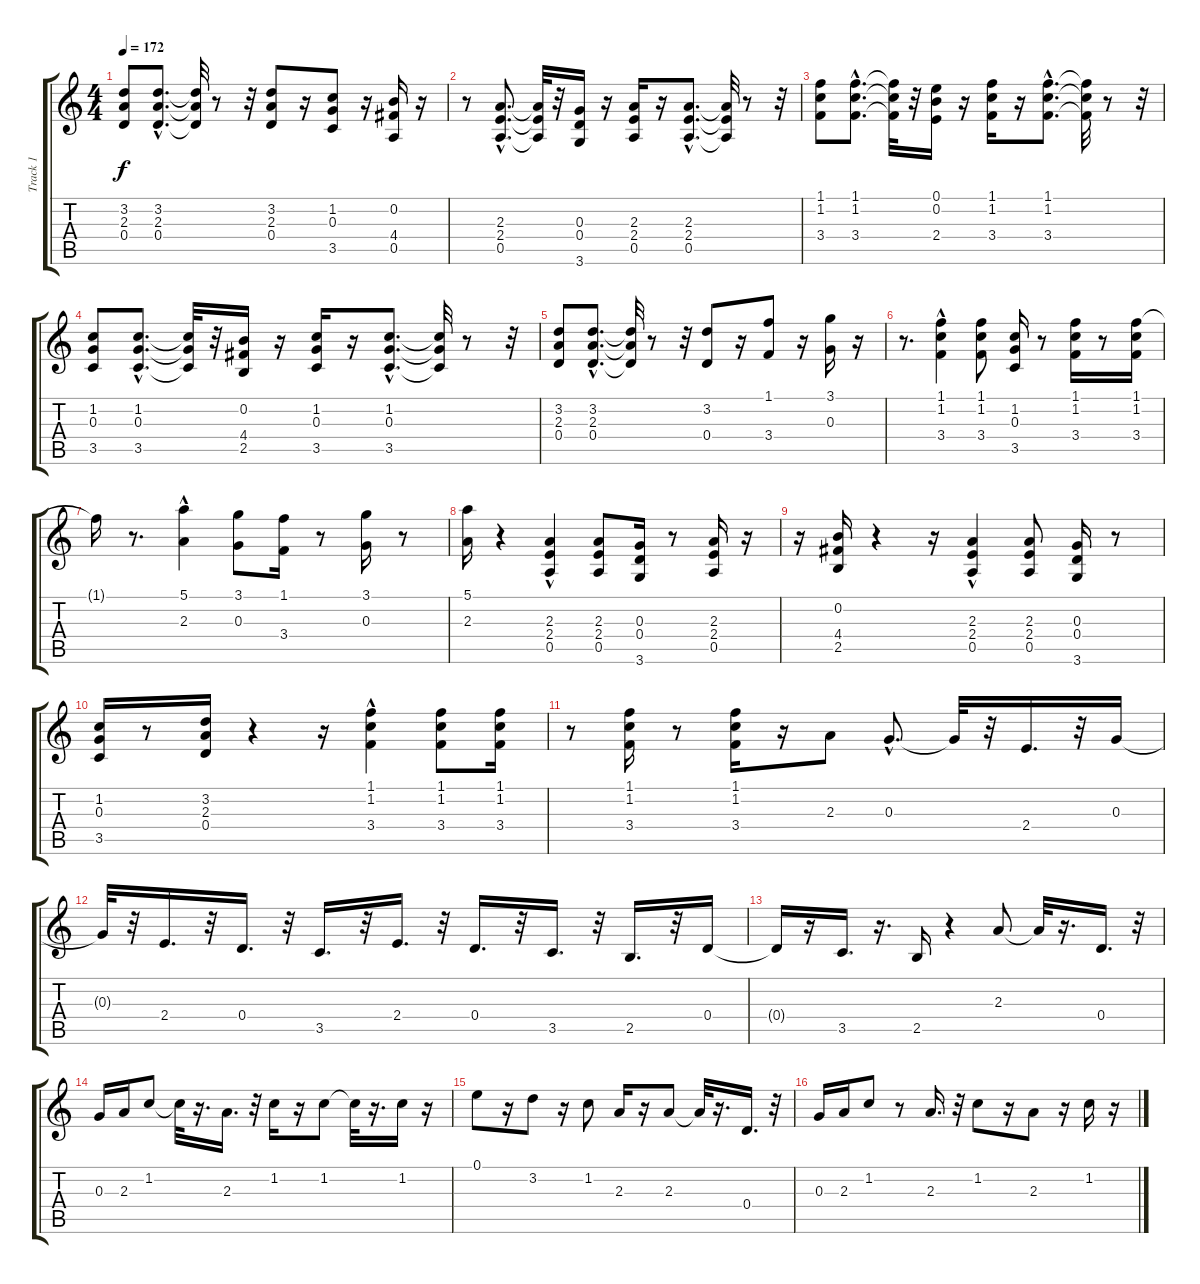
\track ("Track 1" "Track 1") {instrument distortionguitar}
\staff {score tabs}
\tuning (E4 B3 G3 D3 A2 E2) {hide}
\ts (4 4)
\tempo 172
\clef g2
\ks c
(3.2 2.3 0.4).8{dy f} (3.2{hac} 2.3{hac} 0.4{hac}).8{d} (3.2{t} 2.3{t} 0.4{t}).32 r.8 r.32 (3.2 2.3 0.4).8 r.16 (1.2 0.3 3.5).8 r.16 (0.2 4.4 0.5).16 r.16 |
r.8 (2.3{hac} 2.4{hac} 0.5{hac}).8{d} (2.3{t} 2.4{t} 0.5{t}).32 r.32 (0.3 0.4 3.6).16 r.16 (2.3 2.4 0.5).16 r.16 (2.3{hac} 2.4{hac} 0.5{hac}).8{d} (2.3{t} 2.4{t} 0.5{t}).32 r.8 r.32 |
(1.1 1.2 3.4).8 (1.1{hac} 1.2{hac} 3.4{hac}).8{d} (1.1{t} 1.2{t} 3.4{t}).32 r.32 (0.1 0.2 2.4).16 r.16 (1.1 1.2 3.4).16 r.16 (1.1{hac} 1.2{hac} 3.4{hac}).8{d} (1.1{t} 1.2{t} 3.4{t}).32 r.8 r.32 |
(1.2 0.3 3.5).8 (1.2{hac} 0.3{hac} 3.5{hac}).8{d} (1.2{t} 0.3{t} 3.5{t}).32 r.32 (0.2 4.4 2.5).16 r.16 (1.2 0.3 3.5).16 r.16 (1.2{hac} 0.3{hac} 3.5{hac}).8{d} (1.2{t} 0.3{t} 3.5{t}).32 r.8 r.32 |
(3.2 2.3 0.4).8 (3.2{hac} 2.3{hac} 0.4{hac}).8{d} (3.2{t} 2.3{t} 0.4{t}).32 r.8 r.32 (3.2 0.4).8 r.16 (1.1 3.4).8 r.16 (3.1 0.3).16 r.16 |
r.8{d} (1.1 1.2{hac} 3.4{hac}).4 (1.1 1.2 3.4).8 (1.2 0.3 3.5).16 r.8 (1.1 1.2 3.4).16 r.8 (1.1 1.2 3.4).16 |
1.1{t}.16 r.8{d} (5.1 2.3{hac}).4 (3.1 0.3).8 (1.1 3.4).16 r.8 (3.1 0.3).16 r.8 |
(5.1 2.3).16 r.4 (2.3 2.4{hac} 0.5{hac}).4 (2.3 2.4 0.5).8 (0.3 0.4 3.6).16 r.8 (2.3 2.4 0.5).16 r.16 |
r.16 (0.2 4.4 2.5).16 r.4 r.16 (2.3 2.4{hac} 0.5{hac}).4 (2.3 2.4 0.5).8 (0.3 0.4 3.6).16 r.8 |
(1.2 0.3 3.5).16 r.8 (3.2 2.3 0.4).16 r.4 r.16 (1.1 1.2{hac} 3.4{hac}).4 (1.1 1.2 3.4).8 (1.1 1.2 3.4).16 |
r.8 (1.1 1.2 3.4).16 r.8 (1.1 1.2 3.4).16 r.16 2.3.8 0.3{hac}.8{d} 0.3{t}.32 r.32 2.4.16{d} r.32 0.3.16 |
0.3{t}.32 r.32 2.4.16{d} r.32 0.4.16{d} r.32 3.5.16{d} r.32 2.4.16{d} r.32 0.4.16{d} r.32 3.5.16{d} r.32 2.5.16{d} r.32 0.4.16 |
0.4{t}.16 r.16 3.5.16{d} r.16{d} 2.5.16 r.4 2.3.8 2.3{t}.32 r.16{d} 0.4.16{d} r.32 |
0.3.16 2.3.16 1.2.8 1.2{t}.32 r.16{d} 2.3.16{d} r.32 1.2.16 r.16 1.2.8 1.2{t}.32 r.16{d} 1.2.16 r.16 |
0.1.8 r.16 3.2.8 r.16 1.2.8 2.3.16 r.16 2.3.8 2.3{t}.32 r.16{d} 0.4.16{d} r.32 |
0.3.16 2.3.16 1.2.8 r.8 2.3.16{d} r.32 1.2.8 r.16 2.3.8 r.16 1.2.16 r.16
